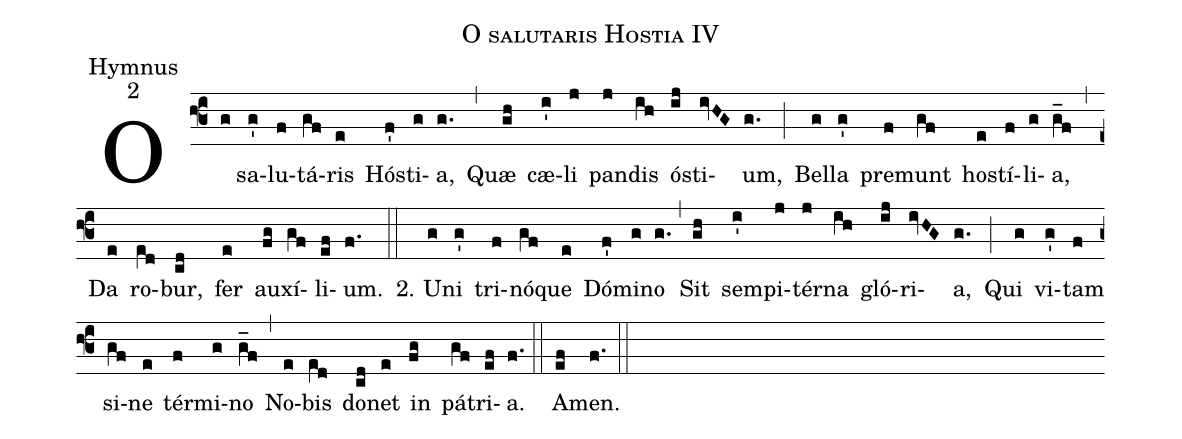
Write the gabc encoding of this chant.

name: O salutaris Hostia IV;
office-part: Hymnus;
mode: 2;
%%
(f3) O(g) sa(g')lu(f)tá(gf)ris(e) Hós(f')ti(g)a,(g.) (,) Quæ(gh) cæ(i')li(j) pan(j)dis(ih) ós(ij)ti(ivHG)um,(g.) (;) Bel(g)la(g') pre(f)munt(gf) hos(e)tí(f)li(g)a,(g_f) (,) Da(e) ro(e[ll:1]d)bur,(cd) fer(e) au(fg)xí(gf)li(ef)um.(f.) (::)
2. U(g)ni(g') tri(f)nó(gf)que(e) Dó(f')mi(g)no(g.) (,) Sit(gh) sem(i')pi(j)tér(j)na(ih) gló(ij)ri(ivHG)a,(g.) (;) Qui(g) vi(g')tam(f) si(gf)ne(e) tér(f)mi(g)no(g_f) (,) No(e)bis(e[ll:1]d) do(cd)net(e) in(fg) pá(gf)tri(ef)a.(f.) (::)
A(ef)men.(f.) (::)
